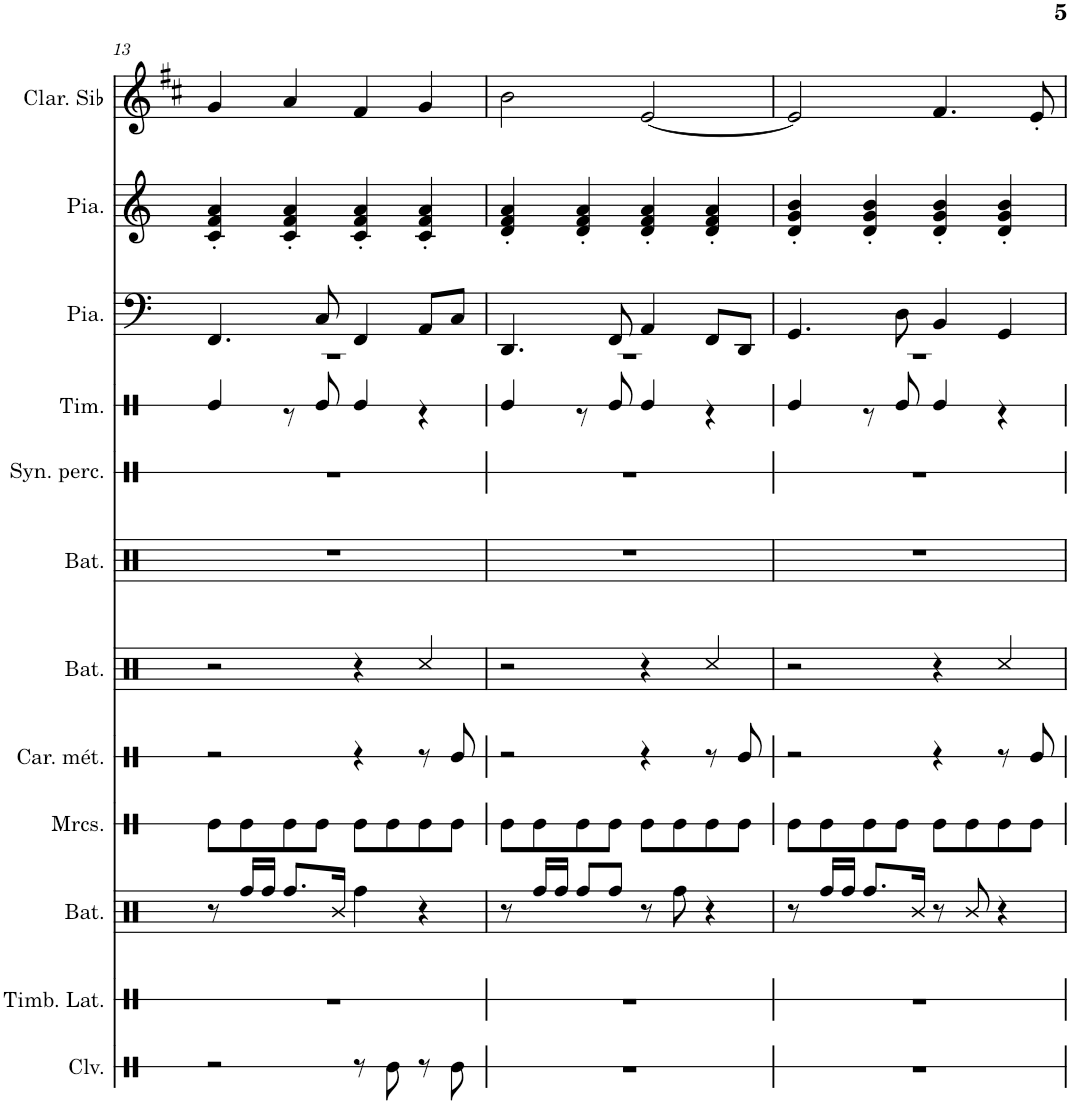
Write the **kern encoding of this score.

**kern	**kern	**kern	**kern	**kern	**kern	**kern	**kern	**kern	**kern	**kern	**kern
*part12	*part11	*part10	*part9	*part8	*part7	*part6	*part5	*part4	*part3	*part2	*part1
*staff12	*staff11	*staff10	*staff9	*staff8	*staff7	*staff6	*staff5	*staff4	*staff3	*staff2	*staff1
*I"Claves	*I"Timbales latines	*I"Batterie	*I"Maracas	*I"Carillon en métal	*I"Batterie	*I"Batterie	*I"Synthétiseur de percussions	*I"Timbre	*I"Piano	*I"Piano	*I"Clarinette en Sib
*I'Clv.	*I'Timb. Lat.	*I'Bat.	*I'Mrcs.	*I'Car. mét.	*I'Bat.	*I'Bat.	*I'Syn. perc.	*I'Tim.	*I'Pia.	*I'Pia.	*I'Clar. Sib
!!LO:PB:g=z
*clefX	*clefX	*clefX	*clefX	*clefX	*clefX	*clefX	*clefX	*clefX	*clefF4	*clefG2	*clefG2
*	*	*	*	*	*	*	*	*	*	*	*Trd1c2
*k[]	*k[]	*k[]	*k[]	*k[]	*k[]	*k[]	*k[]	*k[]	*k[]	*k[]	*k[f#c#]
*M4/4	*M4/4	*M4/4	*M4/4	*M4/4	*M4/4	*M4/4	*M4/4	*M4/4	*M4/4	*M4/4	*M4/4
=13	=13	=13	=13	=13	=13	=13	=13	=13	=13	=13	=13
*	*	*	*	*	*	*	*	*^	*	*	*
2r	1r	8r	8Re\L	2r	2r	1r	1r	1r	4Re/	4.FF/	4c/' 4f/' 4a/'	4g/
.	.	16Rff/LL	8Re\	.	.	.	.	.	.	.	.	.
.	.	16Rff/JJ	.	.	.	.	.	.	.	.	.	.
.	.	8.Rff/L	8Re\	.	.	.	.	.	8r	.	4c/' 4f/' 4a/'	4a/
.	.	.	8Re\J	.	.	.	.	.	8Re/	8C/	.	.
.	.	16R/Jk	.	.	.	.	.	.	.	.	.	.
8r	.	4Rff\	8Re\L	4r	4r	.	.	.	4Re/	4FF/	4c/' 4f/' 4a/'	4f#/
8Re\	.	.	8Re\	.	.	.	.	.	.	.	.	.
8r	.	4r	8Re\	8r	4Rcc/	.	.	.	4r	8AA/L	4c/' 4f/' 4a/'	4g/
8Re\	.	.	8Re\J	8Re/	.	.	.	.	.	8C/J	.	.
=14	=14	=14	=14	=14	=14	=14	=14	=14	=14	=14	=14	=14
1r	1r	8r	8Re\L	2r	2r	1r	1r	1r	4Re/	4.DD/	4d/' 4f/' 4a/'	2b\
.	.	16Rff/LL	8Re\	.	.	.	.	.	.	.	.	.
.	.	16Rff/JJ	.	.	.	.	.	.	.	.	.	.
.	.	8Rff/L	8Re\	.	.	.	.	.	8r	.	4d/' 4f/' 4a/'	.
.	.	8Rff/J	8Re\J	.	.	.	.	.	8Re/	8FF/	.	.
.	.	8r	8Re\L	4r	4r	.	.	.	4Re/	4AA/	4d/' 4f/' 4a/'	[2e/
.	.	8Rff\	8Re\	.	.	.	.	.	.	.	.	.
.	.	4r	8Re\	8r	4Rcc/	.	.	.	4r	8FF/L	4d/' 4f/' 4a/'	.
.	.	.	8Re\J	8Re/	.	.	.	.	.	8DD/J	.	.
=15	=15	=15	=15	=15	=15	=15	=15	=15	=15	=15	=15	=15
1r	1r	8r	8Re\L	2r	2r	1r	1r	1r	4Re/	4.GG/	4d/' 4g/' 4b/'	2e/]
.	.	16Rff/LL	8Re\	.	.	.	.	.	.	.	.	.
.	.	16Rff/JJ	.	.	.	.	.	.	.	.	.	.
.	.	8.Rff/L	8Re\	.	.	.	.	.	8r	.	4d/' 4g/' 4b/'	.
.	.	.	8Re\J	.	.	.	.	.	8Re/	8D\	.	.
.	.	16R/Jk	.	.	.	.	.	.	.	.	.	.
.	.	8r	8Re\L	4r	4r	.	.	.	4Re/	4BB/	4d/' 4g/' 4b/'	4.f#/
.	.	8R/	8Re\	.	.	.	.	.	.	.	.	.
.	.	4r	8Re\	8r	4Rcc/	.	.	.	4r	4GG/	4d/' 4g/' 4b/'	.
.	.	.	8Re\J	8Re/	.	.	.	.	.	.	.	8e'/
*	*	*	*	*	*	*	*	*v	*v	*	*	*
=	=	=	=	=	=	=	=	=	=	=	=
*-	*-	*-	*-	*-	*-	*-	*-	*-	*-	*-	*-
